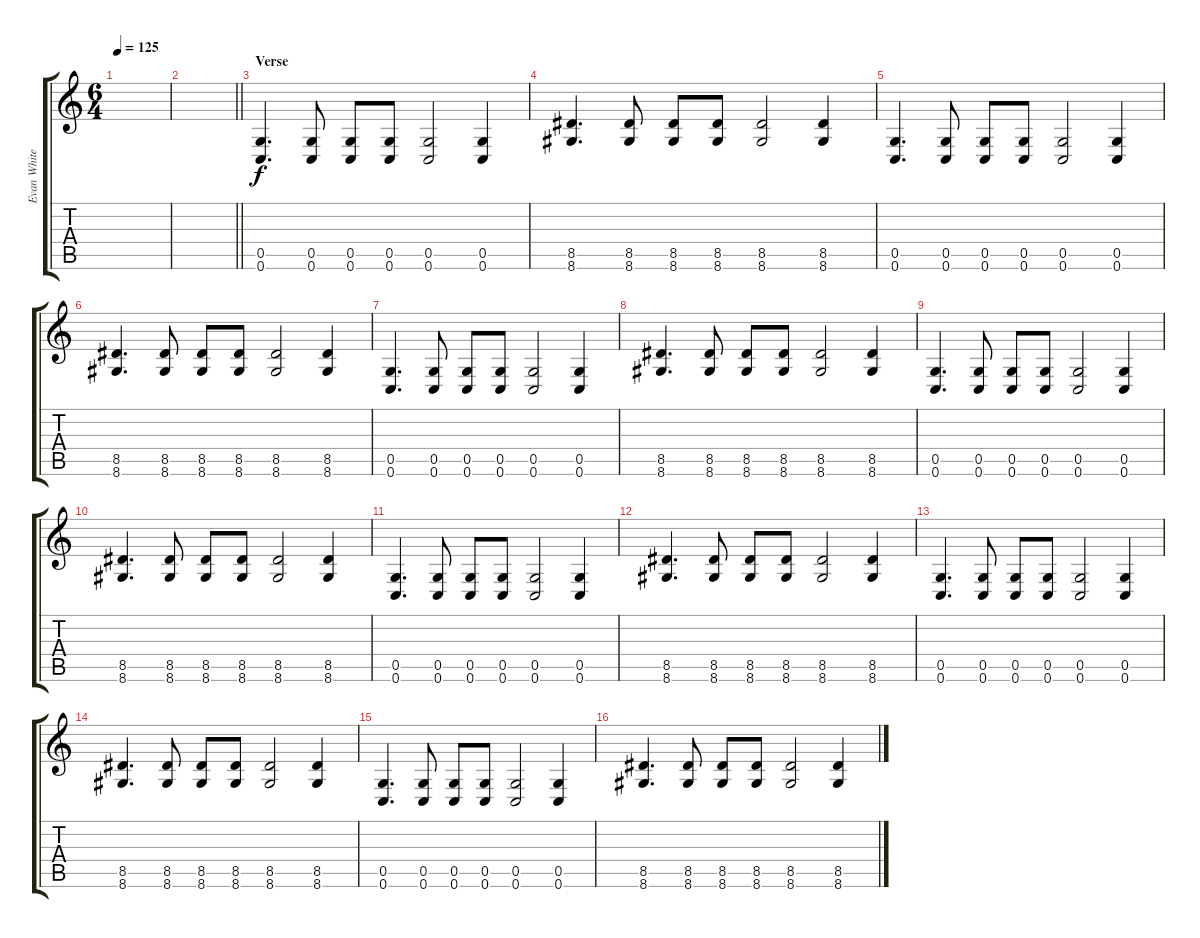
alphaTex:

\track ("Evan White Gtr.3" "Evan White") {instrument acousticguitarnylon}
\staff {score tabs}
\tuning (D4 A3 F3 C3 G2 C2) {hide}
\ts (6 4)
\tempo 125
\clef g2
\ks c
|
\barLineRight lightlight
|
\section ("" "Verse")
(0.5 0.6).4{d} (0.5 0.6).8 (0.5 0.6).8 (0.5 0.6).8 (0.5 0.6).2 (0.5 0.6).4 |
(8.5 8.6).4{d} (8.5 8.6).8 (8.5 8.6).8 (8.5 8.6).8 (8.5 8.6).2 (8.5 8.6).4 |
(0.5 0.6).4{d} (0.5 0.6).8 (0.5 0.6).8 (0.5 0.6).8 (0.5 0.6).2 (0.5 0.6).4 |
(8.5 8.6).4{d} (8.5 8.6).8 (8.5 8.6).8 (8.5 8.6).8 (8.5 8.6).2 (8.5 8.6).4 |
(0.5 0.6).4{d} (0.5 0.6).8 (0.5 0.6).8 (0.5 0.6).8 (0.5 0.6).2 (0.5 0.6).4 |
(8.5 8.6).4{d} (8.5 8.6).8 (8.5 8.6).8 (8.5 8.6).8 (8.5 8.6).2 (8.5 8.6).4 |
(0.5 0.6).4{d} (0.5 0.6).8 (0.5 0.6).8 (0.5 0.6).8 (0.5 0.6).2 (0.5 0.6).4 |
(8.5 8.6).4{d} (8.5 8.6).8 (8.5 8.6).8 (8.5 8.6).8 (8.5 8.6).2 (8.5 8.6).4 |
(0.5 0.6).4{d} (0.5 0.6).8 (0.5 0.6).8 (0.5 0.6).8 (0.5 0.6).2 (0.5 0.6).4 |
(8.5 8.6).4{d} (8.5 8.6).8 (8.5 8.6).8 (8.5 8.6).8 (8.5 8.6).2 (8.5 8.6).4 |
(0.5 0.6).4{d} (0.5 0.6).8 (0.5 0.6).8 (0.5 0.6).8 (0.5 0.6).2 (0.5 0.6).4 |
(8.5 8.6).4{d} (8.5 8.6).8 (8.5 8.6).8 (8.5 8.6).8 (8.5 8.6).2 (8.5 8.6).4 |
(0.5 0.6).4{d} (0.5 0.6).8 (0.5 0.6).8 (0.5 0.6).8 (0.5 0.6).2 (0.5 0.6).4 |
(8.5 8.6).4{d} (8.5 8.6).8 (8.5 8.6).8 (8.5 8.6).8 (8.5 8.6).2 (8.5 8.6).4
